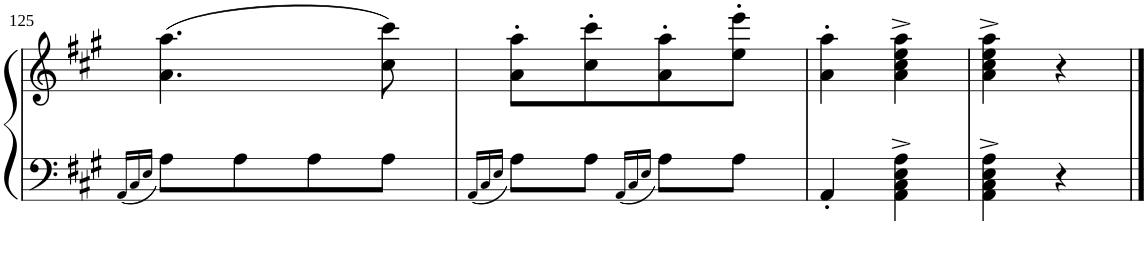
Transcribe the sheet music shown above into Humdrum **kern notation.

**kern	**kern
*part1	*part1
*staff2	*staff1
*I"Piano	*
*I'Pno	*
!!LO:PB:g=z
*clefF4	*clefG2
*k[f#c#g#]	*k[f#c#g#]
*M2/4	*M2/4
=125	=125
16qAA/LL	.
16qC#/	.
16qE/JJ	.
8A\L	(4.a\ 4.aa\
8A\	.
8A\	.
8A\J	8cc#\ 8ccc#\)
=126	=126
16qAA/LL	.
16qC#/	.
16qE/JJ	.
8A\L	8a\' 8aa\'L
8A\J	8cc#\' 8ccc#\'
16qAA/LL	.
16qC#/	.
16qE/JJ	.
8A\L	8a\' 8aa\'
8A\J	8ee\' 8eee\'J
=127	=127
4AA'/	4a\' 4aa\'
4AA\^ 4C#\^ 4E\^ 4A\^	4a\^ 4cc#\^ 4ee\^ 4aa\^
=128	=128
4AA\^ 4C#\^ 4E\^ 4A\^	4a\^ 4cc#\^ 4ee\^ 4aa\^
4r	4r
==	==
*-	*-
